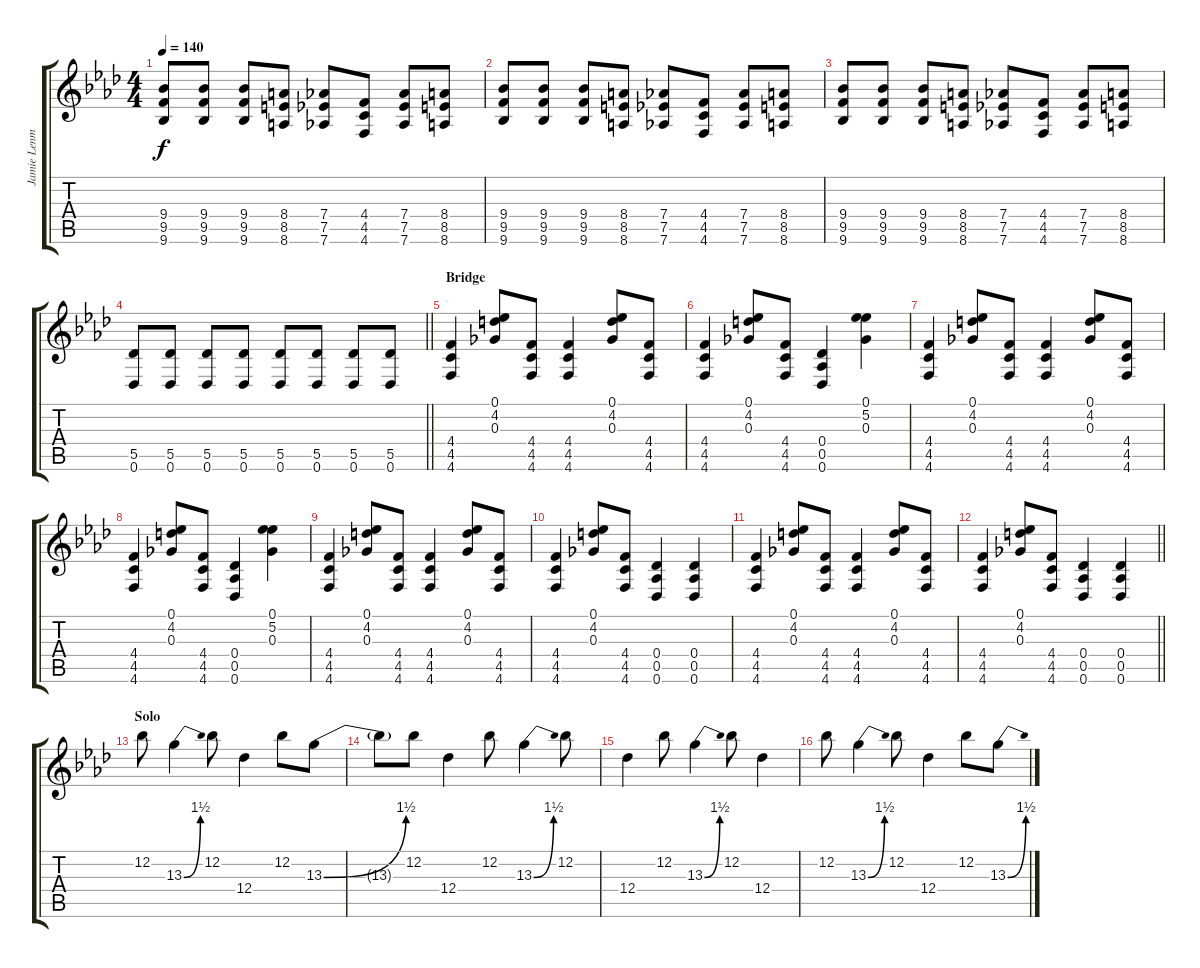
\track ("Jamie Lenman (Left)" "Jamie Lenm") {instrument distortionguitar}
\staff {score tabs}
\tuning (Eb4 Bb3 Gb3 Db3 Ab2 Db2) {hide}
\ts (4 4)
\tempo 140
\clef g2
\ks fminor
(9.4 9.5 9.6).8{dy f} (9.4 9.5 9.6).8 (9.4 9.5 9.6).8 (8.4 8.5 8.6).8 (7.4 7.5 7.6).8 (4.4 4.5 4.6).8 (7.4 7.5 7.6).8 (8.4 8.5 8.6).8 |
(9.4 9.5 9.6).8 (9.4 9.5 9.6).8 (9.4 9.5 9.6).8 (8.4 8.5 8.6).8 (7.4 7.5 7.6).8 (4.4 4.5 4.6).8 (7.4 7.5 7.6).8 (8.4 8.5 8.6).8 |
(9.4 9.5 9.6).8 (9.4 9.5 9.6).8 (9.4 9.5 9.6).8 (8.4 8.5 8.6).8 (7.4 7.5 7.6).8 (4.4 4.5 4.6).8 (7.4 7.5 7.6).8 (8.4 8.5 8.6).8 |
\barLineRight lightlight
(5.5 0.6).8 (5.5 0.6).8 (5.5 0.6).8 (5.5 0.6).8 (5.5 0.6).8 (5.5 0.6).8 (5.5 0.6).8 (5.5 0.6).8 |
\section ("" "Bridge")
(4.4 4.5 4.6).4 (0.1 4.2 0.3).8 (4.4 4.5 4.6).8 (4.4 4.5 4.6).4 (0.1 4.2 0.3).8 (4.4 4.5 4.6).8 |
(4.4 4.5 4.6).4 (0.1 4.2 0.3).8 (4.4 4.5 4.6).8 (0.4 0.5 0.6).4 (0.1 5.2 0.3).4 |
(4.4 4.5 4.6).4 (0.1 4.2 0.3).8 (4.4 4.5 4.6).8 (4.4 4.5 4.6).4 (0.1 4.2 0.3).8 (4.4 4.5 4.6).8 |
(4.4 4.5 4.6).4 (0.1 4.2 0.3).8 (4.4 4.5 4.6).8 (0.4 0.5 0.6).4 (0.1 5.2 0.3).4 |
(4.4 4.5 4.6).4 (0.1 4.2 0.3).8 (4.4 4.5 4.6).8 (4.4 4.5 4.6).4 (0.1 4.2 0.3).8 (4.4 4.5 4.6).8 |
(4.4 4.5 4.6).4 (0.1 4.2 0.3).8 (4.4 4.5 4.6).8 (0.4 0.5 0.6).4 (0.4 0.5 0.6).4 |
(4.4 4.5 4.6).4 (0.1 4.2 0.3).8 (4.4 4.5 4.6).8 (4.4 4.5 4.6).4 (0.1 4.2 0.3).8 (4.4 4.5 4.6).8 |
\barLineRight lightlight
(4.4 4.5 4.6).4 (0.1 4.2 0.3).8 (4.4 4.5 4.6).8 (0.4 0.5 0.6).4 (0.4 0.5 0.6).4 |
\section ("" "Solo")
12.2.8 13.3{be (bend 0 0 60 6)}.4 12.2.8 12.4.4 12.2.8 13.3{be (bend 0 0 60 6)}.8 |
13.3{t}.8 12.2.8 12.4.4 12.2.8 13.3{be (bend 0 0 60 6)}.4 12.2.8 |
12.4.4 12.2.8 13.3{be (bend 0 0 60 6)}.4 12.2.8 12.4.4 |
12.2.8 13.3{be (bend 0 0 60 6)}.4 12.2.8 12.4.4 12.2.8 13.3{be (bend 0 0 60 6)}.8
